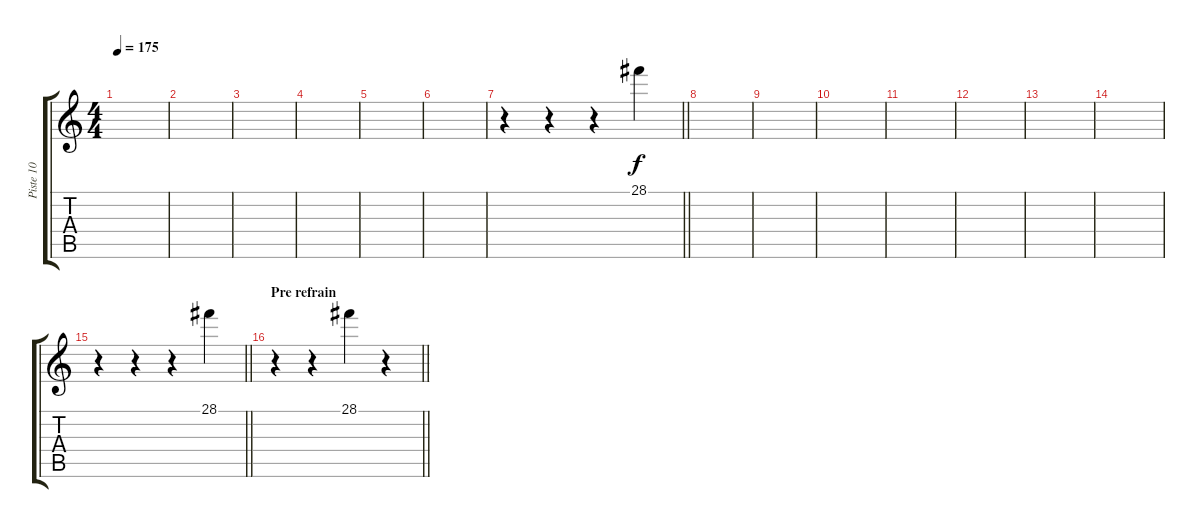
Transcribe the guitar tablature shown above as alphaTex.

\track ("Piste 10" "Piste 10") {instrument violin}
\staff {score tabs}
\tuning (D4 A3 F3 C3 G2 C2) {hide}
\ts (4 4)
\tempo 175
\clef g2
\ks c
|
|
|
|
|
|
\barLineRight lightlight
r.4 r.4 r.4 28.1.4 |
|
|
|
|
|
|
|
\barLineRight lightlight
r.4 r.4 r.4 28.1.4 |
\section ("" "Pre refrain")
\barLineRight lightlight
r.4 r.4 28.1.4 r.4
